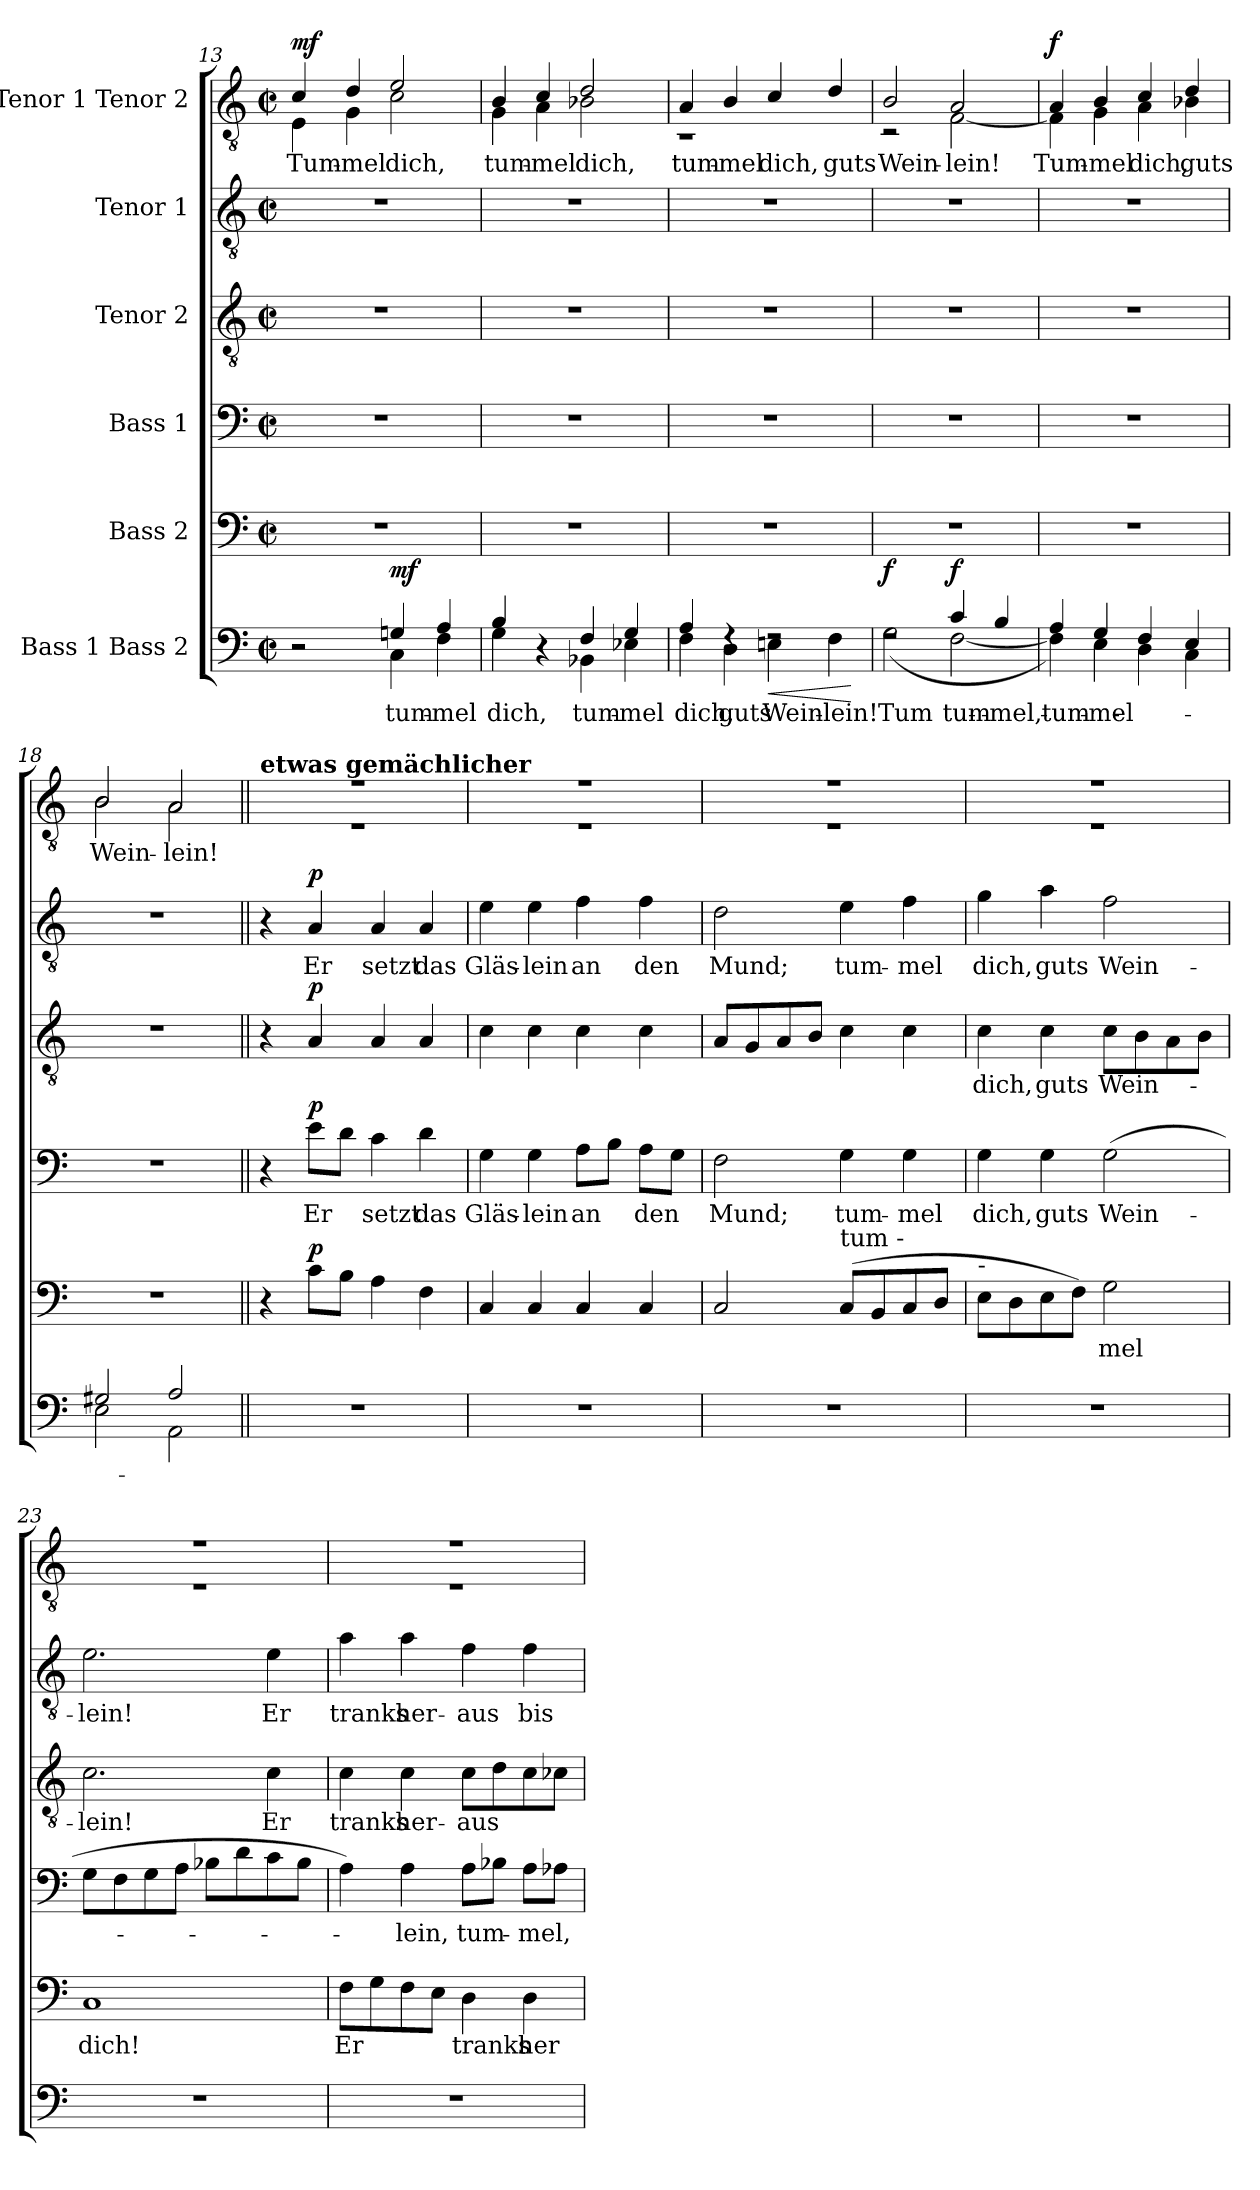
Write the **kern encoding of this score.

**kern	**text	**dynam	**kern	**text	**dynam	**kern	**text	**dynam	**kern	**text	**dynam	**kern	**text	**dynam	**kern	**text	**dynam
*part6	*part6	*part6	*part5	*part5	*part5	*part4	*part4	*part4	*part3	*part3	*part3	*part2	*part2	*part2	*part1	*part1	*part1
*staff6	*staff6	*staff6	*staff5	*staff5	*staff5	*staff4	*staff4	*staff4	*staff3	*staff3	*staff3	*staff2	*staff2	*staff2	*staff1	*staff1	*staff1
*I"Bass 1 Bass 2	*	*	*I"Bass 2	*	*	*I"Bass 1	*	*	*I"Tenor 2	*	*	*I"Tenor 1	*	*	*I"Tenor 1 Tenor 2	*	*
*clefF4	*	*	*clefF4	*	*	*clefF4	*	*	*clefGv2	*	*	*clefGv2	*	*	*clefGv2	*	*
*k[]	*	*	*k[]	*	*	*k[]	*	*	*k[]	*	*	*k[]	*	*	*k[]	*	*
*M2/2	*	*	*M2/2	*	*	*M2/2	*	*	*M2/2	*	*	*M2/2	*	*	*M2/2	*	*
*met(c|)	*	*	*met(c|)	*	*	*met(c|)	*	*	*met(c|)	*	*	*met(c|)	*	*	*met(c|)	*	*
=13	=13	=13	=13	=13	=13	=13	=13	=13	=13	=13	=13	=13	=13	=13	=13	=13	=13
*^	*	*	*	*	*	*	*	*	*	*	*	*	*	*	*	*	*
!	!	!	!	!	!	!	!	!	!	!	!	!	!	!	!	!	!LO:LY:b	!LO:DY:a
*	*	*	*	*	*	*	*	*	*	*	*	*	*	*	*	*^	*	*
2r	2ryy	.	.	1r	.	.	1r	.	.	1r	.	.	1r	.	.	4c/	4E\	Tum-	mf
!	!	!	!	!	!	!	!	!	!	!	!	!	!	!	!	!	!	!LO:LY:b	!
.	.	.	.	.	.	.	.	.	.	.	.	.	.	.	.	4d/	4G\	-mel	.
!	!	!LO:LY:b	!LO:DY:a	!	!	!	!	!	!	!	!	!	!	!	!	!	!	!LO:LY:b	!
4Gn/	4C\	tum-	mf	.	.	.	.	.	.	.	.	.	.	.	.	2e/	2c\	dich,	.
!	!	!LO:LY:b	!	!	!	!	!	!	!	!	!	!	!	!	!	!	!	!	!
4A/	4F\	-mel	.	.	.	.	.	.	.	.	.	.	.	.	.	.	.	.	.
=14	=14	=14	=14	=14	=14	=14	=14	=14	=14	=14	=14	=14	=14	=14	=14	=14	=14	=14	=14
!	!	!LO:LY:b	!	!	!	!	!	!	!	!	!	!	!	!	!	!	!	!LO:LY:b	!
4B/	4G\	dich,	.	1r	.	.	1r	.	.	1r	.	.	1r	.	.	4B/	4G\	tum-	.
!	!	!	!	!	!	!	!	!	!	!	!	!	!	!	!	!	!	!LO:LY:b	!
4r	4ryy	.	.	.	.	.	.	.	.	.	.	.	.	.	.	4c/	4A\	-mel	.
!	!	!LO:LY:b	!	!	!	!	!	!	!	!	!	!	!	!	!	!	!	!LO:LY:b	!
4F/	4BB-X\	tum-	.	.	.	.	.	.	.	.	.	.	.	.	.	2d/	2B-X\	dich,	.
!	!	!LO:LY:b	!	!	!	!	!	!	!	!	!	!	!	!	!	!	!	!	!
4G/	4E-X\	-mel	.	.	.	.	.	.	.	.	.	.	.	.	.	.	.	.	.
!!LO:LB:g=z	!!
=15	=15	=15	=15	=15	=15	=15	=15	=15	=15	=15	=15	=15	=15	=15	=15	=15	=15	=15	=15
!	!	!LO:LY:b	!	!	!	!	!	!	!	!	!	!	!	!	!	!	!	!LO:LY:b	!
4A/	4F\	dich,	.	1r	.	.	1r	.	.	1r	.	.	1r	.	.	4A/	1r	tum-	.
!	!	!LO:LY:b	!	!	!	!	!	!	!	!	!	!	!	!	!	!	!	!LO:LY:b	!
4rF	4D\	guts	.	.	.	.	.	.	.	.	.	.	.	.	.	4B/	.	-mel	.
!	!	!LO:LY:b	!LO:HP:b	!	!	!	!	!	!	!	!	!	!	!	!	!	!	!LO:LY:b	!
2rF	4En\	Wein-	<	.	.	.	.	.	.	.	.	.	.	.	.	4c/	.	dich,	.
!	!	!LO:LY:b	!	!	!	!	!	!	!	!	!	!	!	!	!	!	!	!LO:LY:b	!
.	4F\	-lein!	.	.	.	.	.	.	.	.	.	.	.	.	.	4d/	.	guts	.
*v	*v	*	*	*	*	*	*	*	*	*	*	*	*	*	*	*v	*v	*	*
.	.	[	.	.	.	.	.	.	.	.	.	.	.	.	.	.	.
=16	=16	=16	=16	=16	=16	=16	=16	=16	=16	=16	=16	=16	=16	=16	=16	=16	=16
*^	*	*	*	*	*	*	*	*	*	*	*	*	*	*	*	*	*
!	!	!LO:LY:b	!LO:DY:b	!	!	!	!	!	!	!	!	!	!	!	!	!	!LO:LY:b	!
*	*	*	*	*	*	*	*	*	*	*	*	*	*	*	*	*^	*	*
2rF	(2G\	Tum-	f	1r	.	.	1r	.	.	1r	.	.	1r	.	.	2B/	2r	Wein-	.
!	!	!LO:LY:b	!LO:DY:a	!	!	!	!	!	!	!	!	!	!	!	!	!	!	!LO:LY:b	!
4c/	[2F\	tum-	f	.	.	.	.	.	.	.	.	.	.	.	.	2A/	[2F\	-lein!	.
!	!	!LO:LY:b	!	!	!	!	!	!	!	!	!	!	!	!	!	!	!	!	!
4B/	.	-mel,	.	.	.	.	.	.	.	.	.	.	.	.	.	.	.	.	.
=17	=17	=17	=17	=17	=17	=17	=17	=17	=17	=17	=17	=17	=17	=17	=17	=17	=17	=17	=17
!	!	!LO:LY:b	!	!	!	!	!	!	!	!	!	!	!	!	!	!	!	!LO:LY:b	!LO:DY:a
4A/	4F\])	tum-	.	1r	.	.	1r	.	.	1r	.	.	1r	.	.	4A/	4F\]	Tum-	f
!	!	!LO:LY:b	!	!	!	!	!	!	!	!	!	!	!	!	!	!	!	!	!
!	!	!LO:LY:b	!	!	!	!	!	!	!	!	!	!	!	!	!	!	!	!LO:LY:b	!
4G/	4E\	-mel	.	.	.	.	.	.	.	.	.	.	.	.	.	4B/	4G\	-mel	.
!	!	!	!	!	!	!	!	!	!	!	!	!	!	!	!	!	!	!LO:LY:b	!
4F/	4D\	.	.	.	.	.	.	.	.	.	.	.	.	.	.	4c/	4A\	dich,	.
!	!	!	!	!	!	!	!	!	!	!	!	!	!	!	!	!	!	!LO:LY:b	!
4E/	4C\	.	.	.	.	.	.	.	.	.	.	.	.	.	.	4d/	4B-X\	guts	.
=18	=18	=18	=18	=18	=18	=18	=18	=18	=18	=18	=18	=18	=18	=18	=18	=18	=18	=18	=18
!	!	!	!	!	!	!	!	!	!	!	!	!	!	!	!	!	!	!LO:LY:b	!
2G#X/	2E\	.	.	1r	.	.	1r	.	.	1r	.	.	1r	.	.	2B/	2B\	Wein-	.
!	!	!	!	!	!	!	!	!	!	!	!	!	!	!	!	!	!	!LO:LY:b	!
2A/	2AA\	.	.	.	.	.	.	.	.	.	.	.	.	.	.	2A/	2A\	-lein!	.
!!LO:LB:g=z	!!
=19||	=19||	=19||	=19||	=19||	=19||	=19||	=19||	=19||	=19||	=19||	=19||	=19||	=19||	=19||	=19||	=19||	=19||	=19||	=19||
!	!	!	!	!	!	!	!	!	!	!	!	!	!	!	!	!LO:TX:a:B:t=etwas gemächlicher	!	!	!
*v	*v	*	*	*	*	*	*	*	*	*	*	*	*	*	*	*	*	*	*
1r	.	.	4r	.	.	4r	.	.	4r	.	.	4r	.	.	1r	1r	.	.
!	!	!	!	!	!LO:DY:a	!	!LO:LY:b	!LO:DY:a	!	!	!LO:DY:a	!	!LO:LY:b	!LO:DY:a	!	!	!	!
.	.	.	8c\L	.	p	8e\L	-Er	p	4A/	.	p	4A/	Er	p	.	.	.	.
.	.	.	8B\J	.	.	8d\J	.	.	.	.	.	.	.	.	.	.	.	.
!	!	!	!	!	!	!	!LO:LY:b	!	!	!	!	!	!LO:LY:b	!	!	!	!	!
.	.	.	4A\	.	.	4c\	setzt	.	4A/	.	.	4A/	setzt	.	.	.	.	.
!	!	!	!	!	!	!	!LO:LY:b	!	!	!	!	!	!LO:LY:b	!	!	!	!	!
.	.	.	4F\	.	.	4d\	das	.	4A/	.	.	4A/	das	.	.	.	.	.
=20	=20	=20	=20	=20	=20	=20	=20	=20	=20	=20	=20	=20	=20	=20	=20	=20	=20	=20
!	!	!	!	!	!	!	!LO:LY:b	!	!	!	!	!	!LO:LY:b	!	!	!	!	!
1r	.	.	4C/	.	.	4G\	Gläs-	.	4c\	.	.	4e\	Gläs-	.	1r	1r	.	.
!	!	!	!	!	!	!	!LO:LY:b	!	!	!	!	!	!LO:LY:b	!	!	!	!	!
.	.	.	4C/	.	.	4G\	-lein	.	4c\	.	.	4e\	-lein	.	.	.	.	.
!	!	!	!	!	!	!	!LO:LY:b	!	!	!	!	!	!LO:LY:b	!	!	!	!	!
.	.	.	4C/	.	.	8A\L	an	.	4c\	.	.	4f\	an	.	.	.	.	.
.	.	.	.	.	.	8B\J	.	.	.	.	.	.	.	.	.	.	.	.
!	!	!	!	!	!	!	!LO:LY:b	!	!	!	!	!	!LO:LY:b	!	!	!	!	!
.	.	.	4C/	.	.	8A\L	den	.	4c\	.	.	4f\	den	.	.	.	.	.
.	.	.	.	.	.	8G\J	.	.	.	.	.	.	.	.	.	.	.	.
=21	=21	=21	=21	=21	=21	=21	=21	=21	=21	=21	=21	=21	=21	=21	=21	=21	=21	=21
!	!	!	!	!	!	!	!LO:LY:b	!	!	!	!	!	!LO:LY:b	!	!	!	!	!
1r	.	.	2C/	.	.	2F\	Mund;	.	8A/L	.	.	2d\	Mund;	.	1r	1r	.	.
.	.	.	.	.	.	.	.	.	8G/	.	.	.	.	.	.	.	.	.
.	.	.	.	.	.	.	.	.	8A/	.	.	.	.	.	.	.	.	.
.	.	.	.	.	.	.	.	.	8B/J	.	.	.	.	.	.	.	.	.
!	!	!	!LO:TX:a:t=tum     -	!	!	!	!	!	!	!	!	!	!	!	!	!	!	!
!	!	!	!	!	!	!	!LO:LY:b	!	!	!	!	!	!LO:LY:b	!	!	!	!	!
.	.	.	(8C/L	.	.	4G\	tum-	.	4c\	.	.	4e\	tum-	.	.	.	.	.
.	.	.	8BB/	.	.	.	.	.	.	.	.	.	.	.	.	.	.	.
!	!	!	!	!	!	!	!LO:LY:b	!	!	!	!	!	!LO:LY:b	!	!	!	!	!
.	.	.	8C/	.	.	4G\	-mel	.	4c\	.	.	4f\	-mel	.	.	.	.	.
.	.	.	8D/J	.	.	.	.	.	.	.	.	.	.	.	.	.	.	.
!!LO:PB:g=z	!!
=22	=22	=22	=22	=22	=22	=22	=22	=22	=22	=22	=22	=22	=22	=22	=22	=22	=22	=22
!	!	!	!LO:TX:a:t=-	!	!	!	!	!	!	!	!	!	!	!	!	!	!	!
!	!	!	!	!	!	!	!LO:LY:b	!	!	!LO:LY:b	!	!	!LO:LY:b	!	!	!	!	!
1r	.	.	8E\L	.	.	4G\	dich,	.	4c\	dich,	.	4g\	dich,	.	1r	1r	.	.
.	.	.	8D\	.	.	.	.	.	.	.	.	.	.	.	.	.	.	.
!	!	!	!	!	!	!	!LO:LY:b	!	!	!LO:LY:b	!	!	!LO:LY:b	!	!	!	!	!
.	.	.	8E\	.	.	4G\	guts	.	4c\	guts	.	4a\	guts	.	.	.	.	.
.	.	.	8F\J)	.	.	.	.	.	.	.	.	.	.	.	.	.	.	.
!	!	!	!	!LO:LY:b	!	!	!LO:LY:b	!	!	!LO:LY:b	!	!	!LO:LY:b	!	!	!	!	!
.	.	.	2G\	-mel	.	(2G\	-Wein-	.	8c\L	-Wein-	.	2f\	Wein-	.	.	.	.	.
.	.	.	.	.	.	.	.	.	8B\	.	.	.	.	.	.	.	.	.
.	.	.	.	.	.	.	.	.	8A\	.	.	.	.	.	.	.	.	.
.	.	.	.	.	.	.	.	.	8B\J	.	.	.	.	.	.	.	.	.
=23	=23	=23	=23	=23	=23	=23	=23	=23	=23	=23	=23	=23	=23	=23	=23	=23	=23	=23
!	!	!	!	!LO:LY:b	!	!	!	!	!	!LO:LY:b	!	!	!LO:LY:b	!	!	!	!	!
1r	.	.	1C	dich!	.	8G\L	.	.	2.c\	-lein!	.	2.e\	-lein!	.	1r	1r	.	.
.	.	.	.	.	.	8F\	.	.	.	.	.	.	.	.	.	.	.	.
.	.	.	.	.	.	8G\	.	.	.	.	.	.	.	.	.	.	.	.
.	.	.	.	.	.	8A\J	.	.	.	.	.	.	.	.	.	.	.	.
.	.	.	.	.	.	8B-X\L	.	.	.	.	.	.	.	.	.	.	.	.
.	.	.	.	.	.	8d\	.	.	.	.	.	.	.	.	.	.	.	.
!	!	!	!	!	!	!	!	!	!	!LO:LY:b	!	!	!LO:LY:b	!	!	!	!	!
.	.	.	.	.	.	8c\	.	.	4c\	Er	.	4e\	Er	.	.	.	.	.
.	.	.	.	.	.	8B-\J	.	.	.	.	.	.	.	.	.	.	.	.
=24	=24	=24	=24	=24	=24	=24	=24	=24	=24	=24	=24	=24	=24	=24	=24	=24	=24	=24
!	!	!	!	!LO:LY:b	!	!	!	!	!	!LO:LY:b	!	!	!LO:LY:b	!	!	!	!	!
1r	.	.	8F\L	Er	.	4A\)	.	.	4c\	tranks	.	4a\	tranks	.	1r	1r	.	.
.	.	.	8G\	.	.	.	.	.	.	.	.	.	.	.	.	.	.	.
!	!	!	!	!	!	!	!LO:LY:b	!	!	!LO:LY:b	!	!	!LO:LY:b	!	!	!	!	!
.	.	.	8F\	.	.	4A\	-lein,	.	4c\	her-	.	4a\	her-	.	.	.	.	.
.	.	.	8E\J	.	.	.	.	.	.	.	.	.	.	.	.	.	.	.
!	!	!	!	!LO:LY:b	!	!	!LO:LY:b	!	!	!LO:LY:b	!	!	!LO:LY:b	!	!	!	!	!
.	.	.	4D\	tranks	.	8A\L	tum-	.	8c\L	-aus	.	4f\	-aus	.	.	.	.	.
.	.	.	.	.	.	8B-X\J	.	.	8d\	.	.	.	.	.	.	.	.	.
!	!	!	!	!LO:LY:b	!	!	!LO:LY:b	!	!	!	!	!	!LO:LY:b	!	!	!	!	!
.	.	.	4D\	her-	.	8A\L	-mel,	.	8c\	.	.	4f\	bis	.	.	.	.	.
.	.	.	.	.	.	8A-X\J	.	.	8c-X\J	.	.	.	.	.	.	.	.	.
*	*	*	*	*	*	*	*	*	*	*	*	*	*	*	*v	*v	*	*
=	=	=	=	=	=	=	=	=	=	=	=	=	=	=	=	=	=
*-	*-	*-	*-	*-	*-	*-	*-	*-	*-	*-	*-	*-	*-	*-	*-	*-	*-
